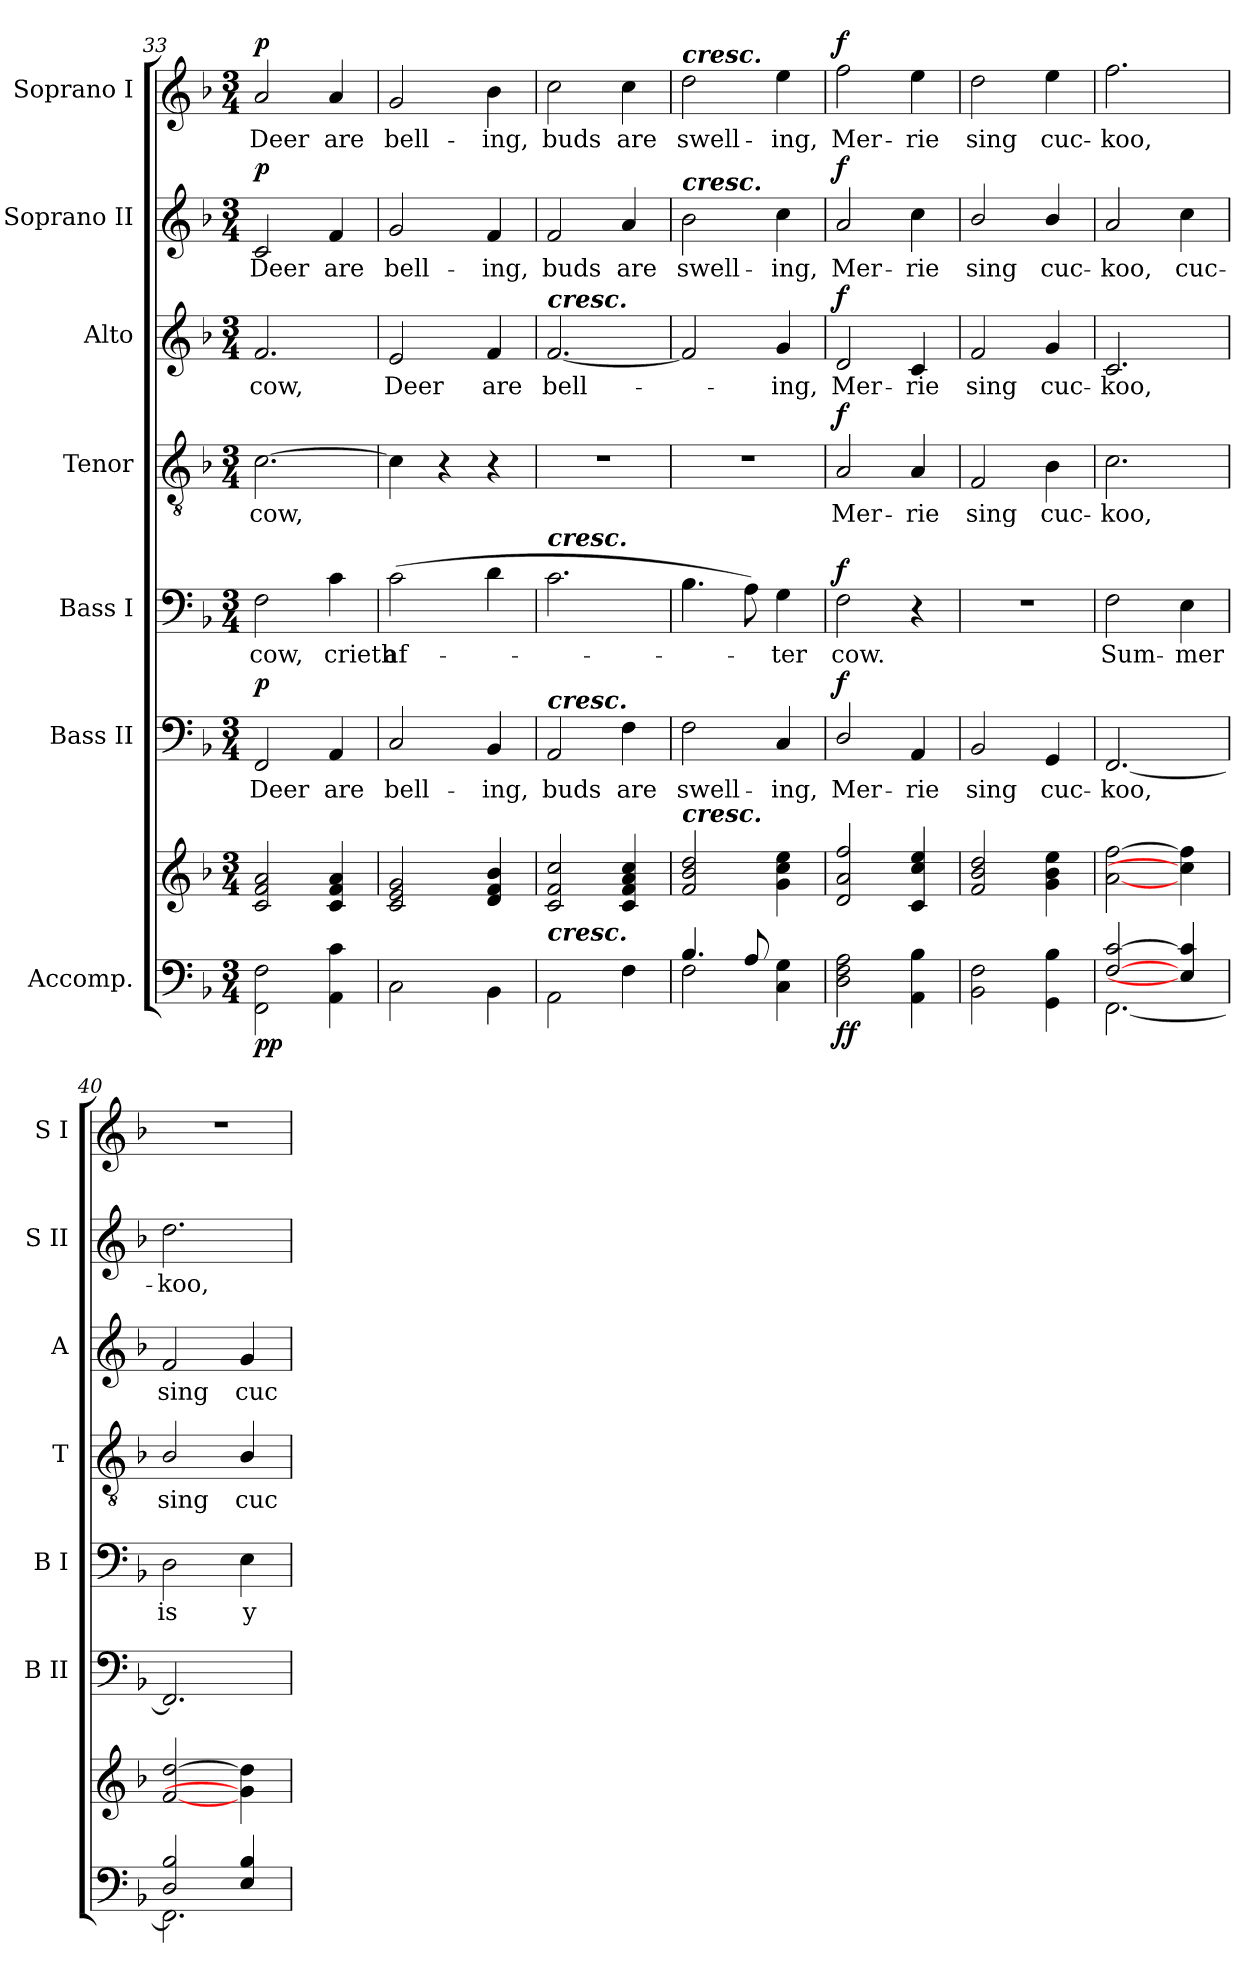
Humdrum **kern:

**kern	**kern	**dynam	**kern	**text	**dynam	**kern	**text	**dynam	**kern	**text	**dynam	**kern	**text	**dynam	**kern	**text	**dynam	**kern	**text	**dynam
*part7	*part7	*part7	*part6	*part6	*part6	*part5	*part5	*part5	*part4	*part4	*part4	*part3	*part3	*part3	*part2	*part2	*part2	*part1	*part1	*part1
*staff8	*staff7	*staff7/8	*staff6	*staff6	*staff6	*staff5	*staff5	*staff5	*staff4	*staff4	*staff4	*staff3	*staff3	*staff3	*staff2	*staff2	*staff2	*staff1	*staff1	*staff1
*I"Accomp.	*	*	*I"Bass II	*	*	*I"Bass I	*	*	*I"Tenor	*	*	*I"Alto	*	*	*I"Soprano II	*	*	*I"Soprano I	*	*
*	*	*	*I'B II	*	*	*I'B I	*	*	*I'T	*	*	*I'A	*	*	*I'S II	*	*	*I'S I	*	*
!!LO:LB:g=z
*clefF4	*clefG2	*	*clefF4	*	*	*clefF4	*	*	*clefGv2	*	*	*clefG2	*	*	*clefG2	*	*	*clefG2	*	*
*k[b-]	*k[b-]	*	*k[b-]	*	*	*k[b-]	*	*	*k[b-]	*	*	*k[b-]	*	*	*k[b-]	*	*	*k[b-]	*	*
*F:	*F:	*	*F:	*	*	*F:	*	*	*F:	*	*	*F:	*	*	*F:	*	*	*F:	*	*
*M3/4	*M3/4	*	*M3/4	*	*	*M3/4	*	*	*M3/4	*	*	*M3/4	*	*	*M3/4	*	*	*M3/4	*	*
=33	=33	=33	=33	=33	=33	=33	=33	=33	=33	=33	=33	=33	=33	=33	=33	=33	=33	=33	=33	=33
*^	*	*	*	*	*	*	*	*	*	*	*	*	*	*	*	*	*	*	*	*
!	!	!	!LO:DY:b=2	!	!LO:LY:b	!	!	!LO:LY:b	!	!	!LO:LY:b	!	!	!LO:LY:b	!	!	!LO:LY:b	!	!	!LO:LY:b	!
!	!	!	!LO:DY:n=1:b	!	!	!LO:DY:b	!	!	!	!	!	!	!	!	!	!	!	!LO:DY:b	!	!	!LO:DY:b
2.ryy	2FF\ 2F\	2c 2f 2a	p p	2FF	Deer	p	2F	cow,	.	[2.c	cow,	.	2.f	cow,	.	2c	Deer	p	2a	Deer	p
!	!	!	!	!	!LO:LY:b	!	!	!LO:LY:b	!	!	!	!	!	!	!	!	!LO:LY:b	!	!	!LO:LY:b	!
.	4AA\ 4c\	4c 4f 4a	.	4AA	are	.	4c	crieth	.	.	.	.	.	.	.	4f	are	.	4a	are	.
=34	=34	=34	=34	=34	=34	=34	=34	=34	=34	=34	=34	=34	=34	=34	=34	=34	=34	=34	=34	=34	=34
!	!	!	!	!	!LO:LY:b	!	!	!LO:LY:b	!	!	!	!	!	!LO:LY:b	!	!	!LO:LY:b	!	!	!LO:LY:b	!
2.ryy	2C\	2c 2e 2g	.	2C	bell-	.	(>2c	af-	.	4c]	.	.	2e	Deer	.	2g	bell-	.	2g	bell-	.
.	.	.	.	.	.	.	.	.	.	4r	.	.	.	.	.	.	.	.	.	.	.
!	!	!	!	!	!LO:LY:b	!	!	!	!	!	!	!	!	!LO:LY:b	!	!	!LO:LY:b	!	!	!LO:LY:b	!
.	4BB-\	4d 4f 4b-	.	4BB-	-ing,	.	4d	.	.	4r	.	.	4f	are	.	4f	-ing,	.	4b-	-ing,	.
=35	=35	=35	=35	=35	=35	=35	=35	=35	=35	=35	=35	=35	=35	=35	=35	=35	=35	=35	=35	=35	=35
!	!	!	!	!	!	!	!	!	!	!	!	!	!LO:TX:a:Bi:t=cresc.	!	!	!	!	!	!	!	!
!	!	!	!	!	!	!	!LO:TX:a:Bi:t=cresc.	!	!	!	!	!	!	!	!	!	!	!	!	!	!
!	!	!	!	!LO:TX:a:Bi:t=cresc.	!	!	!	!	!	!	!	!	!	!	!	!	!	!	!	!	!
!LO:TX:a:Bi:t=cresc.	!	!	!	!	!	!	!	!	!	!	!	!	!	!	!	!	!	!	!	!	!
!	!	!	!	!	!LO:LY:b	!	!	!	!	!LO:N:vis=1	!	!	!	!LO:LY:b	!	!	!LO:LY:b	!	!	!LO:LY:b	!
2.ryy	2AA\	2c 2f 2cc	.	2AA	buds	.	2.c	.	.	2.r	.	.	[2.f	bell-	.	2f	buds	.	2cc	buds	.
!	!	!	!	!	!LO:LY:b	!	!	!	!	!	!	!	!	!	!	!	!LO:LY:b	!	!	!LO:LY:b	!
.	4F\	4c 4f 4a 4cc	.	4F	are	.	.	.	.	.	.	.	.	.	.	4a	are	.	4cc	are	.
=36	=36	=36	=36	=36	=36	=36	=36	=36	=36	=36	=36	=36	=36	=36	=36	=36	=36	=36	=36	=36	=36
!	!	!	!	!	!	!	!	!	!	!	!	!	!	!	!	!	!	!	!LO:TX:a:Bi:t=cresc.	!	!
!	!	!	!	!	!	!	!	!	!	!	!	!	!	!	!	!LO:TX:a:Bi:t=cresc.	!	!	!	!	!
!	!	!LO:TX:a:Bi:t=cresc.	!	!	!	!	!	!	!	!	!	!	!	!	!	!	!	!	!	!	!
!	!	!	!	!	!LO:LY:b	!	!	!	!	!LO:N:vis=1	!	!	!	!	!	!	!LO:LY:b	!	!	!LO:LY:b	!
4.B-/	2F\	2f 2b- 2dd	.	2F	swell-	.	4.B-	.	.	2.r	.	.	2f]	.	.	2b-	swell-	.	2dd	swell-	.
8A/	.	.	.	.	.	.	8A)	.	.	.	.	.	.	.	.	.	.	.	.	.	.
!	!	!	!	!	!LO:LY:b	!	!	!LO:LY:b	!	!	!	!	!	!LO:LY:b	!	!	!LO:LY:b	!	!	!LO:LY:b	!
4ryy	4C\ 4G\	4g 4cc 4ee	.	4C	-ing,	.	4G	ter	.	.	.	.	4g	ing,	.	4cc	-ing,	.	4ee	-ing,	.
=37	=37	=37	=37	=37	=37	=37	=37	=37	=37	=37	=37	=37	=37	=37	=37	=37	=37	=37	=37	=37	=37
!	!	!	!LO:DY:b=2	!	!LO:LY:b	!	!	!LO:LY:b	!	!	!LO:LY:b	!	!	!LO:LY:b	!	!	!LO:LY:b	!	!	!LO:LY:b	!
!	!	!	!LO:DY:n=1:b	!	!	!LO:DY:b	!	!	!LO:DY:b	!	!	!LO:DY:b	!	!	!LO:DY:b	!	!	!LO:DY:b	!	!	!LO:DY:b
2.ryy	2D\ 2F\ 2A\	2d 2a 2ff	f f	2D/	Mer-	f	2F	cow.	f	2A	Mer-	f	2d	Mer-	f	2a	Mer-	f	2ff	Mer-	f
!	!	!	!	!	!LO:LY:b	!	!	!	!	!	!LO:LY:b	!	!	!LO:LY:b	!	!	!LO:LY:b	!	!	!LO:LY:b	!
.	4AA\ 4B-\	4c 4cc 4ee	.	4AA	-rie	.	4r	.	.	4A	-rie	.	4c	-rie	.	4cc	-rie	.	4ee	-rie	.
=38	=38	=38	=38	=38	=38	=38	=38	=38	=38	=38	=38	=38	=38	=38	=38	=38	=38	=38	=38	=38	=38
!	!	!	!	!	!LO:LY:b	!	!LO:N:vis=1	!	!	!	!LO:LY:b	!	!	!LO:LY:b	!	!	!LO:LY:b	!	!	!LO:LY:b	!
2.ryy	2BB-\ 2F\	2f 2b- 2dd	.	2BB-	sing	.	2.r	.	.	2F	sing	.	2f	sing	.	2b-/	sing	.	2dd	sing	.
!	!	!	!	!	!LO:LY:b	!	!	!	!	!	!LO:LY:b	!	!	!LO:LY:b	!	!	!LO:LY:b	!	!	!LO:LY:b	!
.	4GG\ 4B-\	4g 4b- 4ee	.	4GG	cuc-	.	.	.	.	4B-	cuc-	.	4g	cuc-	.	4b-/	cuc-	.	4ee	cuc-	.
=39	=39	=39	=39	=39	=39	=39	=39	=39	=39	=39	=39	=39	=39	=39	=39	=39	=39	=39	=39	=39	=39
!	!	!	!	!	!LO:LY:b	!	!	!LO:LY:b	!	!	!LO:LY:b	!	!	!LO:LY:b	!	!	!LO:LY:b	!	!	!LO:LY:b	!
[2F/ [2c/	[2.FF\	[2a [2ff	.	[2.FF	-koo,	.	2F	Sum-	.	2.c	-koo,	.	2.c	-koo,	.	2a	-koo,	.	2.ff	-koo,	.
!	!	!	!	!	!	!	!	!LO:LY:b	!	!	!	!	!	!	!	!	!LO:LY:b	!	!	!	!
4E/] 4c/]	.	4cc] 4ff]	.	.	.	.	4E	-mer	.	.	.	.	.	.	.	4cc	cuc-	.	.	.	.
=40	=40	=40	=40	=40	=40	=40	=40	=40	=40	=40	=40	=40	=40	=40	=40	=40	=40	=40	=40	=40	=40
!	!	!	!	!	!	!	!	!LO:LY:b	!	!	!LO:LY:b	!	!	!LO:LY:b	!	!	!LO:LY:b	!	!LO:N:vis=1	!	!
2D/ 2B-/	2.FF\]	[2f [2dd	.	2.FF]	.	.	2D	is	.	2B-/	sing	.	2f	sing	.	2.dd	-koo,	.	2.r	.	.
!	!	!	!	!	!	!	!	!LO:LY:b	!	!	!LO:LY:b	!	!	!LO:LY:b	!	!	!	!	!	!	!
4E/ 4B-/	.	4g] 4dd]	.	.	.	.	4E	y-	.	4B-/	cuc-	.	4g	cuc-	.	.	.	.	.	.	.
*v	*v	*	*	*	*	*	*	*	*	*	*	*	*	*	*	*	*	*	*	*	*
=	=	=	=	=	=	=	=	=	=	=	=	=	=	=	=	=	=	=	=	=
*-	*-	*-	*-	*-	*-	*-	*-	*-	*-	*-	*-	*-	*-	*-	*-	*-	*-	*-	*-	*-
